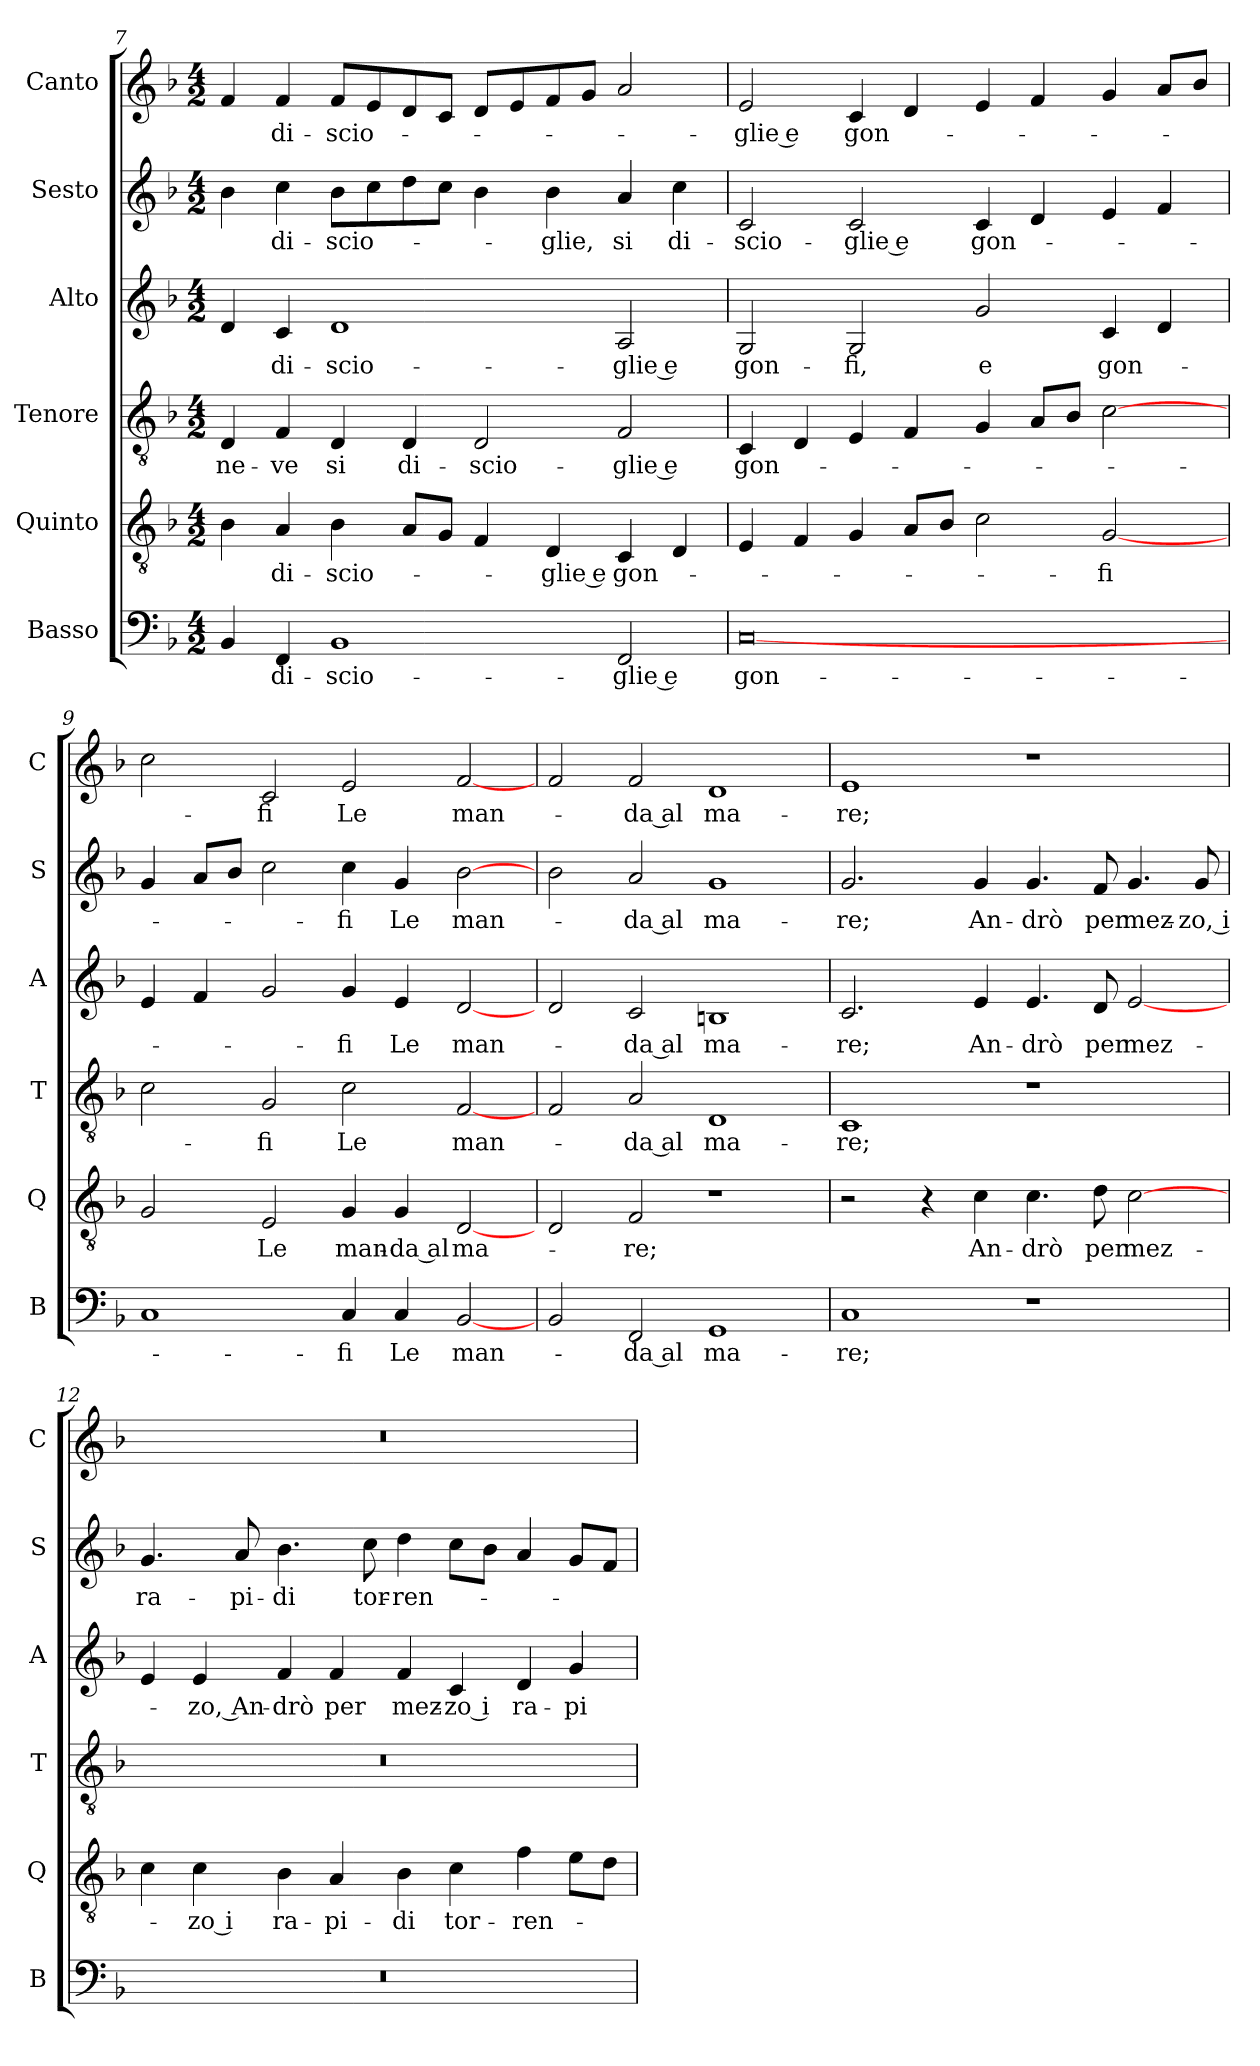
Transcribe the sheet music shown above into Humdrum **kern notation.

**kern	**text	**kern	**text	**kern	**text	**kern	**text	**kern	**text	**kern	**text
*part6	*part6	*part5	*part5	*part4	*part4	*part3	*part3	*part2	*part2	*part1	*part1
*staff6	*staff6	*staff5	*staff5	*staff4	*staff4	*staff3	*staff3	*staff2	*staff2	*staff1	*staff1
*I"Basso	*	*I"Quinto	*	*I"Tenore	*	*I"Alto	*	*I"Sesto	*	*I"Canto	*
*I'B	*	*I'Q	*	*I'T	*	*I'A	*	*I'S	*	*I'C	*
*clefF4	*	*clefGv2	*	*clefGv2	*	*clefG2	*	*clefG2	*	*clefG2	*
*k[b-]	*	*k[b-]	*	*k[b-]	*	*k[b-]	*	*k[b-]	*	*k[b-]	*
*M4/2	*	*M4/2	*	*M4/2	*	*M4/2	*	*M4/2	*	*M4/2	*
=7	=7	=7	=7	=7	=7	=7	=7	=7	=7	=7	=7
4BB-	.	4B-	.	4D	ne-	4d	.	4b-	.	4f	.
4FF	di-	4A	di-	4F	-ve	4c	di-	4cc	di-	4f	di-
1BB-	-scio-	4B-	-scio-	4D	si	1d	-scio-	8b-L	-scio-	8fL	-scio-
.	.	.	.	.	.	.	.	8cc	.	8e	.
.	.	8AL	.	4D	di-	.	.	8dd	.	8d	.
.	.	8GJ	.	.	.	.	.	8ccJ	.	8cJ	.
.	.	4F	.	2D	-scio-	.	.	4b-	.	8dL	.
.	.	.	.	.	.	.	.	.	.	8e	.
.	.	4D	-glie e	.	.	.	.	4b-	-glie,	8f	.
.	.	.	.	.	.	.	.	.	.	8gJ	.
2FF	-glie e	4C	gon-	2F	-glie e	2A	-glie e	4a	si	2a	.
.	.	4D	.	.	.	.	.	4cc	di-	.	.
=8	=8	=8	=8	=8	=8	=8	=8	=8	=8	=8	=8
[0C	gon-	4E	.	4C	gon-	2G	gon-	2c	-scio-	2e	-glie e
.	.	4F	.	4D	.	.	.	.	.	.	.
.	.	4G	.	4E	.	2G	-fi,	2c	-glie e	4c	gon-
.	.	8AL	.	4F	.	.	.	.	.	4d	.
.	.	8B-J	.	.	.	.	.	.	.	.	.
.	.	2c	.	4G	.	2g	e	4c	gon-	4e	.
.	.	.	.	8AL	.	.	.	4d	.	4f	.
.	.	.	.	8B-J	.	.	.	.	.	.	.
.	.	[2G	-fi	[2c	.	4c	gon-	4e	.	4g	.
.	.	.	.	.	.	4d	.	4f	.	8aL	.
.	.	.	.	.	.	.	.	.	.	8b-J	.
=9	=9	=9	=9	=9	=9	=9	=9	=9	=9	=9	=9
1C	.	2G	.	2c	.	4e	.	4g	.	2cc	.
.	.	.	.	.	.	4f	.	8aL	.	.	.
.	.	.	.	.	.	.	.	8b-J	.	.	.
.	.	2E	Le	2G	-fi	2g	.	2cc	.	2c	-fi
4C	-fi	4G	man-	2c	Le	4g	-fi	4cc	-fi	2e	Le
4C	Le	4G	-da al	.	.	4e	Le	4g	Le	.	.
[2BB-	man-	[2D	ma-	[2F	man-	[2d	man-	[2b-	man-	[2f	man-
=10	=10	=10	=10	=10	=10	=10	=10	=10	=10	=10	=10
2BB-	.	2D	.	2F	.	2d	.	2b-	.	2f	.
2FF	-da al	2F	-re;	2A	-da al	2c	-da al	2a	-da al	2f	-da al
1GG	ma-	1r	.	1D	ma-	1Bn	ma-	1g	ma-	1d	ma-
=11	=11	=11	=11	=11	=11	=11	=11	=11	=11	=11	=11
1C	-re;	2r	.	1C	-re;	2.c	-re;	2.g	-re;	1e	-re;
.	.	4r	.	.	.	.	.	.	.	.	.
.	.	4c	An-	.	.	4e	An-	4g	An-	.	.
1r	.	4.c	-drò	1r	.	4.e	-drò	4.g	-drò	1r	.
.	.	8d	per	.	.	8d	per	8f	per	.	.
.	.	[2c	mez-	.	.	[2e	mez-	4.g	mez-	.	.
.	.	.	.	.	.	.	.	8g	-zo, i	.	.
=12	=12	=12	=12	=12	=12	=12	=12	=12	=12	=12	=12
0r	.	4c	.	0r	.	4e	.	4.g	ra-	0r	.
.	.	4c	-zo i	.	.	4e	-zo, An-	.	.	.	.
.	.	.	.	.	.	.	.	8a	-pi-	.	.
.	.	4B-	ra-	.	.	4f	-drò	4.b-	-di	.	.
.	.	4A	-pi-	.	.	4f	per	.	.	.	.
.	.	.	.	.	.	.	.	8cc	tor-	.	.
.	.	4B-	-di	.	.	4f	mez-	4dd	-ren-	.	.
.	.	4c	tor-	.	.	4c	-zo i	8ccL	.	.	.
.	.	.	.	.	.	.	.	8b-J	.	.	.
.	.	4f	-ren-	.	.	4d	ra-	4a	.	.	.
.	.	8eL	.	.	.	4g	-pi-	8gL	.	.	.
.	.	8dJ	.	.	.	.	.	8fJ	.	.	.
=	=	=	=	=	=	=	=	=	=	=	=
*-	*-	*-	*-	*-	*-	*-	*-	*-	*-	*-	*-
